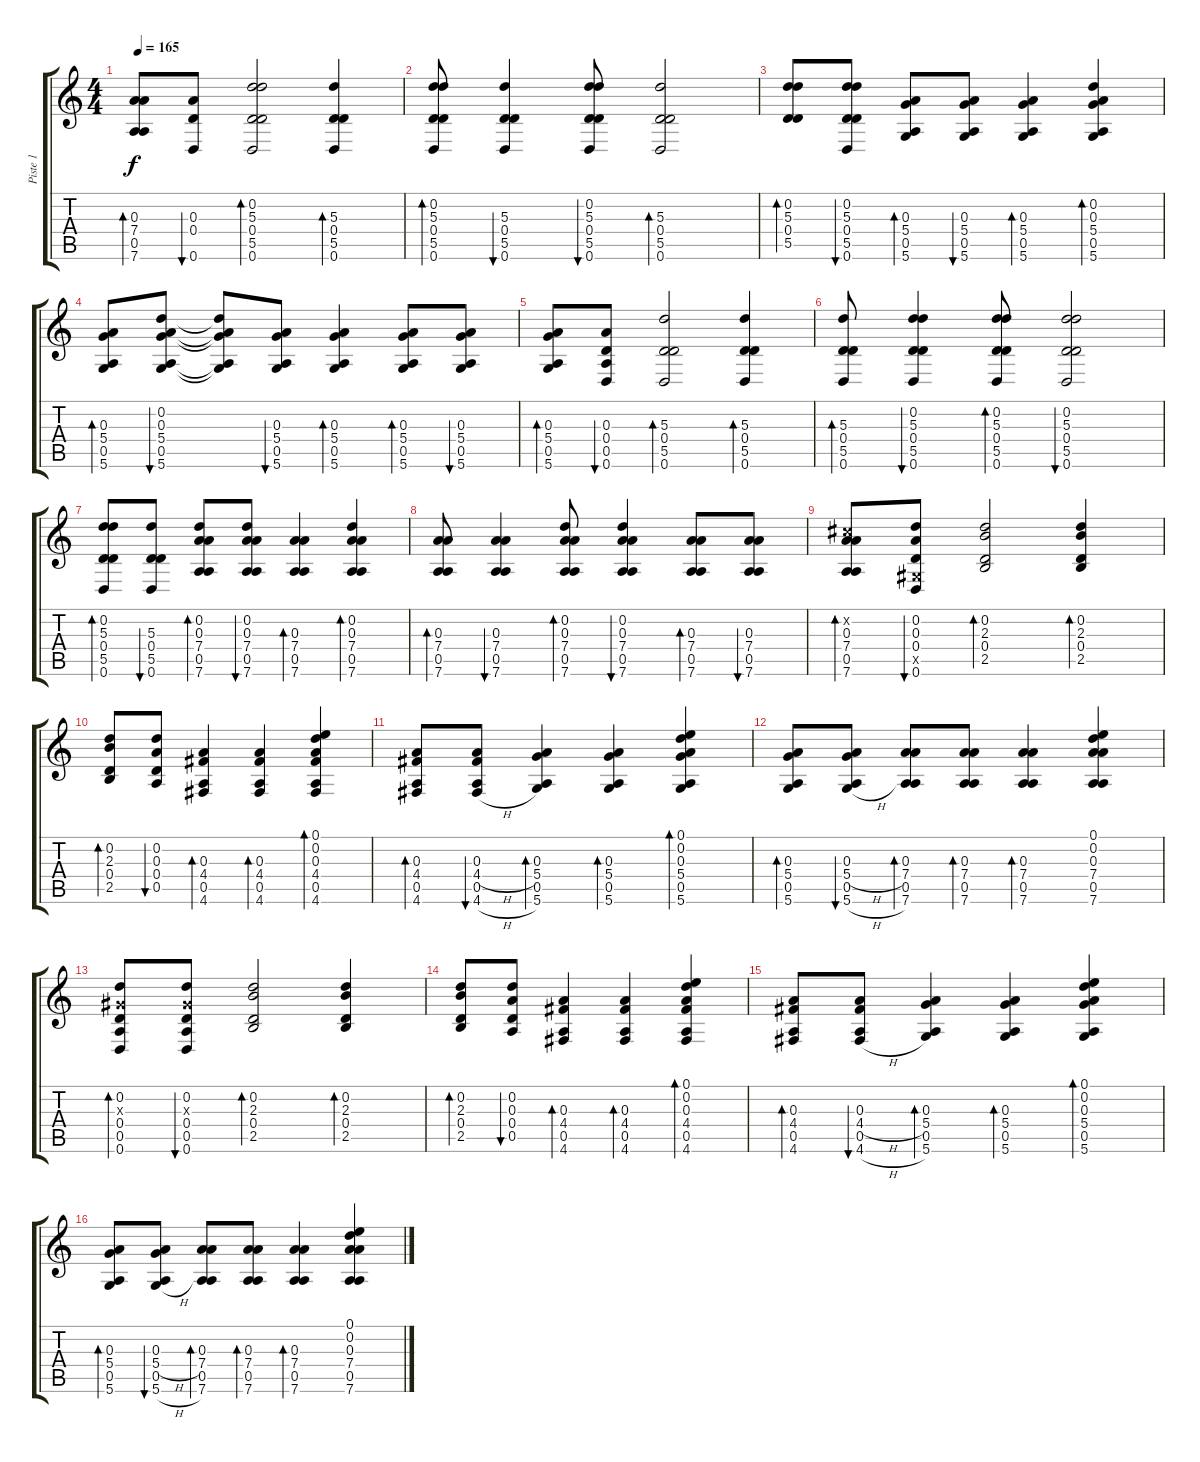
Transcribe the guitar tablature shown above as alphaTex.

\track ("Piste 1" "Piste 1") {instrument acousticguitarsteel}
\staff {score tabs}
\tuning (E4 D4 A3 D3 A2 D2) {hide}
\ts (4 4)
\tempo 165
\clef g2
\ks c
(0.3 7.4 0.5 7.6).8{bd 120 dy f} (0.3 0.4 0.6).8{bu 120} (0.2 5.3 0.4 5.5 0.6).2{bd 120} (5.3 0.4 5.5 0.6).4{bd 120} |
(0.2 5.3 0.4 5.5 0.6).8{bd 120} (5.3 0.4 5.5 0.6).4{bu 120} (0.2 5.3 0.4 5.5 0.6).8{bu 120} (5.3 0.4 5.5 0.6).2{bd 120} |
(0.2 5.3 0.4 5.5).8{bd 120} (0.2 5.3 0.4 5.5 0.6).8{bu 120} (0.3 5.4 0.5 5.6).8{bd 120} (0.3 5.4 0.5 5.6).8{bu 120} (0.3 5.4 0.5 5.6).4{bd 120} (0.2 0.3 5.4 0.5 5.6).4{bd 120} |
(0.3 5.4 0.5 5.6).8{bd 120} (0.2 0.3 5.4 0.5 5.6).8{bu 120} (0.2{t} 0.3{t} 5.4{t} 0.5{t} 5.6{t}).8 (0.3 5.4 0.5 5.6).8{bu 120} (0.3 5.4 0.5 5.6).4{bd 120} (0.3 5.4 0.5 5.6).8{bd 120} (0.3 5.4 0.5 5.6).8{bu 120} |
(0.3 5.4 0.5 5.6).8{bd 120} (0.3 0.4 0.5 0.6).8{bu 120} (5.3 0.4 5.5 0.6).2{bd 120} (5.3 0.4 5.5 0.6).4{bd 120} |
(5.3 0.4 5.5 0.6).8{bd 120} (0.2 5.3 0.4 5.5 0.6).4{bu 120} (0.2 5.3 0.4 5.5 0.6).8{bd 120} (0.2 5.3 0.4 5.5 0.6).2{bu 120} |
(0.2 5.3 0.4 5.5 0.6).8{bd 120} (5.3 0.4 5.5 0.6).8{bu 120} (0.2 0.3 7.4 0.5 7.6).8{bd 120} (0.2 0.3 7.4 0.5 7.6).8{bu 120} (0.3 7.4 0.5 7.6).4{bd 120} (0.2 0.3 7.4 0.5 7.6).4{bd 120} |
(0.3 7.4 0.5 7.6).8{bd 120} (0.3 7.4 0.5 7.6).4{bu 120} (0.2 0.3 7.4 0.5 7.6).8{bd 120} (0.2 0.3 7.4 0.5 7.6).4{bu 120} (0.3 7.4 0.5 7.6).8{bd 120} (0.3 7.4 0.5 7.6).8{bu 120} |
(-1.2{x} 0.3 7.4 0.5 7.6).8{bd 60} (0.2 0.3 0.4 -1.5{x} 0.6).8{bu 60} (0.2 2.3 0.4 2.5).2{bd 30} (0.2 2.3 0.4 2.5).4{bd 30} |
(0.2 2.3 0.4 2.5).8{bd 60} (0.2 0.3 0.4 0.5).8{bu 60} (0.3 4.4 0.5 4.6).4{bd 60} (0.3 4.4 0.5 4.6).4{bd 60} (0.1 0.2 0.3 4.4 0.5 4.6).4{bd 60} |
(0.3 4.4 0.5 4.6).8{bd 60} (0.3 4.4{h} 0.5 4.6{h}).8{bu 60} (0.3 5.4 0.5 5.6).4{bd 60} (0.3 5.4 0.5 5.6).4{bd 60} (0.1 0.2 0.3 5.4 0.5 5.6).4{bd 60} |
(0.3 5.4 0.5 5.6).8{bd 60} (0.3 5.4{h} 0.5 5.6{h}).8{bu 60} (0.3 7.4 0.5 7.6).8{bd 60} (0.3 7.4 0.5 7.6).8{bd 60} (0.3 7.4 0.5 7.6).4{bd 60} (0.1 0.2 0.3 7.4 0.5 7.6).4 |
(0.2 -1.3{x} 0.4 0.5 0.6).8{bd 60} (0.2 -1.3{x} 0.4 0.5 0.6).8{bu 60} (0.2 2.3 0.4 2.5).2{bd 30} (0.2 2.3 0.4 2.5).4{bd 30} |
(0.2 2.3 0.4 2.5).8{bd 60} (0.2 0.3 0.4 0.5).8{bu 60} (0.3 4.4 0.5 4.6).4{bd 60} (0.3 4.4 0.5 4.6).4{bd 60} (0.1 0.2 0.3 4.4 0.5 4.6).4{bd 60} |
(0.3 4.4 0.5 4.6).8{bd 60} (0.3 4.4{h} 0.5 4.6{h}).8{bu 60} (0.3 5.4 0.5 5.6).4{bd 60} (0.3 5.4 0.5 5.6).4{bd 60} (0.1 0.2 0.3 5.4 0.5 5.6).4{bd 60} |
(0.3 5.4 0.5 5.6).8{bd 60} (0.3 5.4{h} 0.5 5.6{h}).8{bu 60} (0.3 7.4 0.5 7.6).8{bd 60} (0.3 7.4 0.5 7.6).8{bd 60} (0.3 7.4 0.5 7.6).4{bd 60} (0.1 0.2 0.3 7.4 0.5 7.6).4
